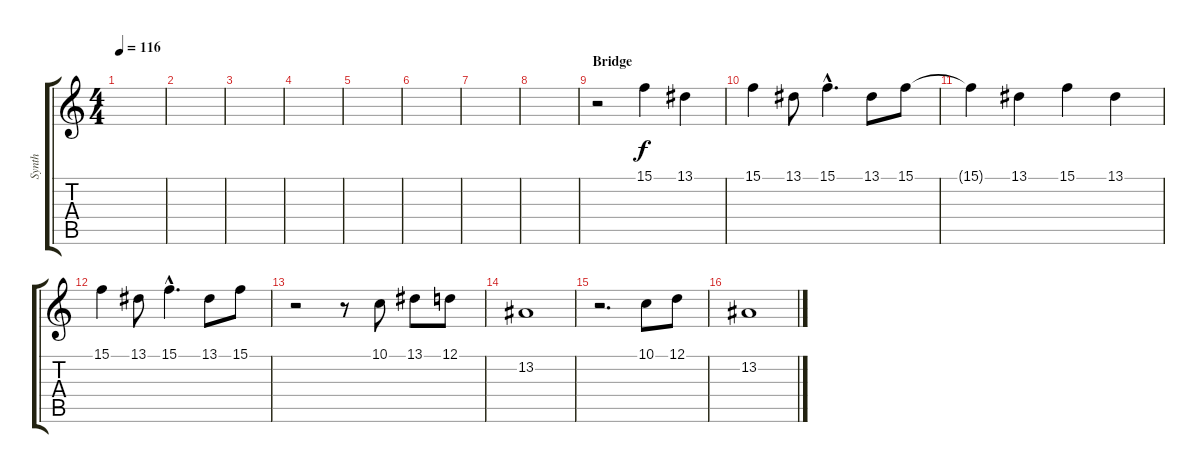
\track ("Synth" "Synth") {instrument acousticgrandpiano}
\staff {score tabs}
\tuning (D4 A3 F3 C3 G2 D2) {hide}
\ts (4 4)
\tempo 116
\clef g2
\ks c
|
|
|
|
|
|
|
|
\section ("" "Bridge")
r.2 15.1.4 13.1.4 |
15.1.4 13.1.8 15.1{hac}.4{d} 13.1.8 15.1.8 |
15.1{t}.4 13.1.4 15.1.4 13.1.4 |
15.1.4 13.1.8 15.1{hac}.4{d} 13.1.8 15.1.8 |
r.2 r.8 10.1.8 13.1.8 12.1.8 |
13.2.1 |
r.2{d} 10.1.8 12.1.8 |
13.2.1
